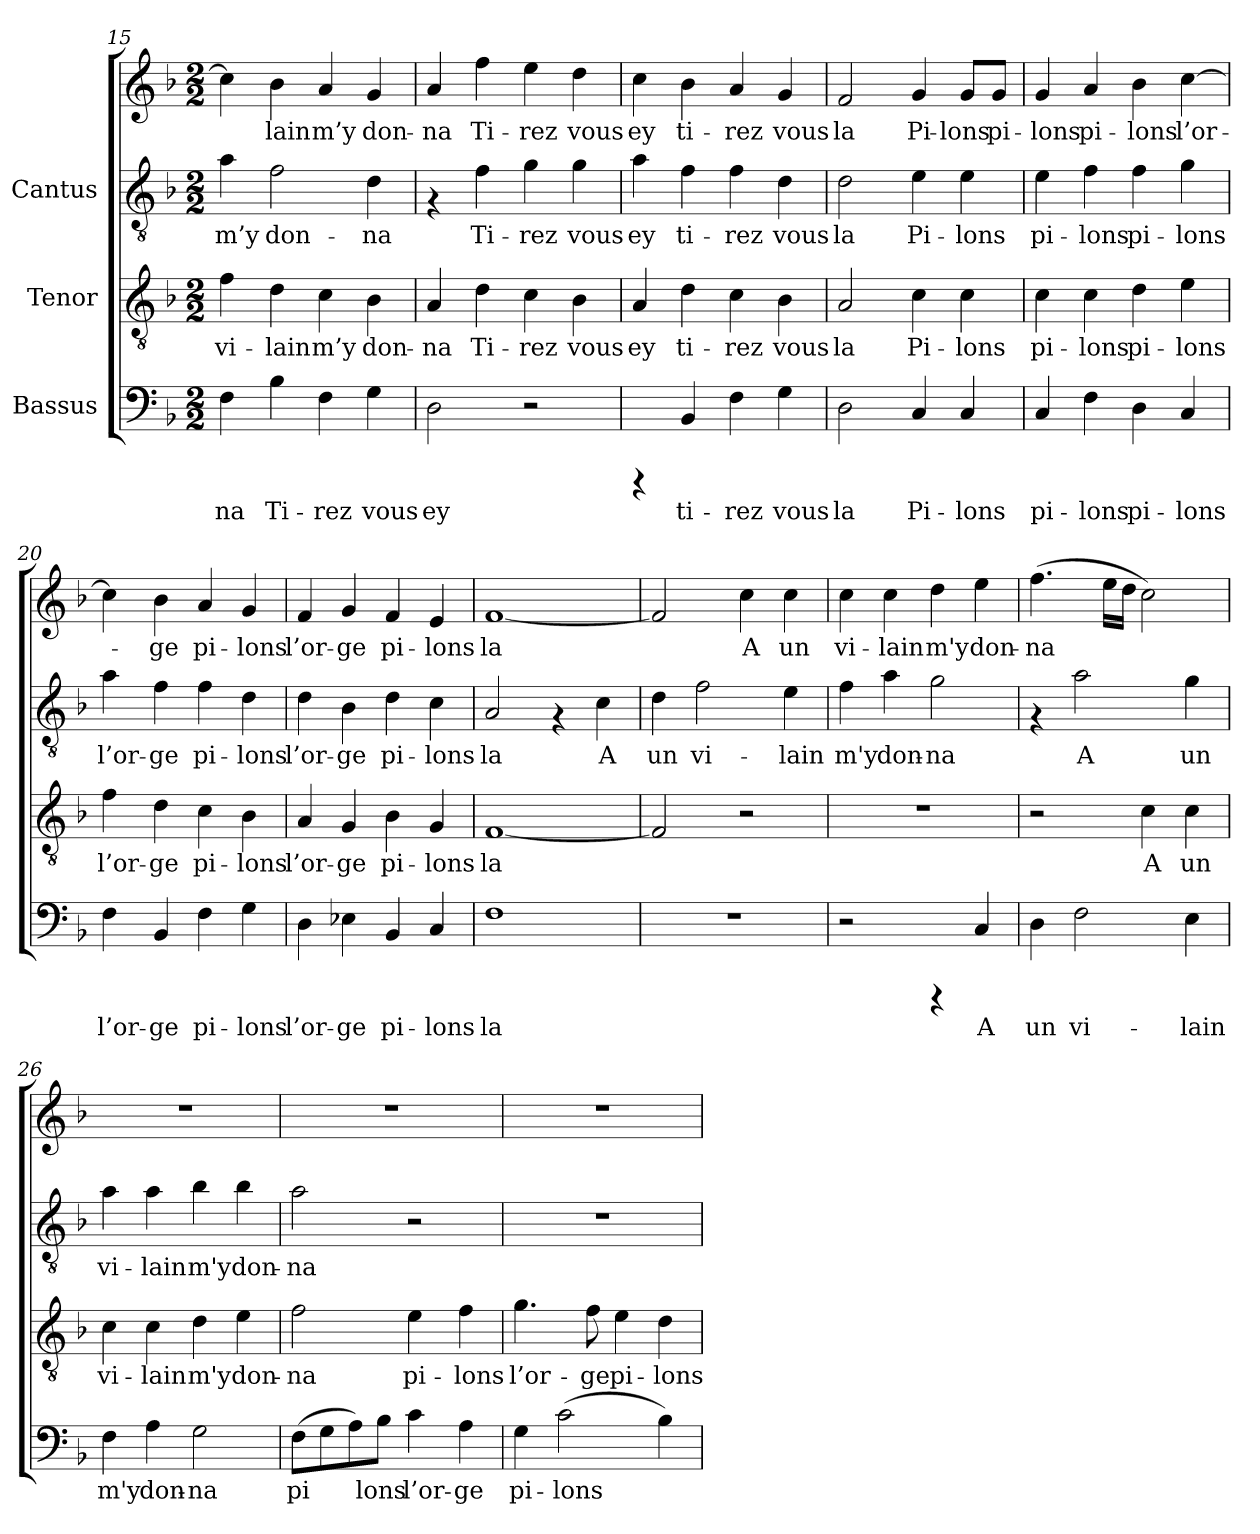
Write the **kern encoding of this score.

**kern	**text	**kern	**text	**kern	**text	**kern	**text
*part3	*part3	*part2	*part2	*part1	*part1	*part1	*part1
*staff4	*staff4	*staff3	*staff3	*staff2	*staff2	*staff1	*staff1
*I"Bassus	*	*I"Tenor	*	*I"Cantus	*	*	*
*clefF4	*	*clefGv2	*	*clefGv2	*	*clefG2	*
*k[b-]	*	*k[b-]	*	*k[b-]	*	*k[b-]	*
*F:	*	*F:	*	*F:	*	*F:	*
*M2/2	*	*M2/2	*	*M2/2	*	*M2/2	*
=15	=15	=15	=15	=15	=15	=15	=15
!	!LO:LY:b:cj	!	!LO:LY:b:cj	!	!LO:LY:b:cj	!	!LO:LY:b:cj
4F\	-na	4f\	vi-	4a\	-m’y	4cc\]	.
!	!LO:LY:b:cj	!	!LO:LY:b:cj	!	!LO:LY:b:cj	!	!LO:LY:b:cj
4B-\	Ti-	4d\	-lain	2f\	don-	4b-\	lain
!	!LO:LY:b:cj	!	!LO:LY:b:cj	!	!	!	!LO:LY:b:cj
4F\	-rez	4c\	m’y	.	.	4a/	m’y
!	!LO:LY:b:cj	!	!LO:LY:b:cj	!	!LO:LY:b:cj	!	!LO:LY:b:cj
4G\	vous	4B-\	don-	4d\	-na	4g/	don-
=16	=16	=16	=16	=16	=16	=16	=16
!	!LO:LY:b:cj	!	!LO:LY:b:cj	!	!	!	!LO:LY:b:cj
2D\	ey	4A/	-na	4rF	.	4a/	na
!	!	!	!LO:LY:b:cj	!	!LO:LY:b:cj	!	!LO:LY:b:cj
.	.	4d\	Ti-	4f\	Ti-	4ff\	Ti-
!	!	!	!LO:LY:b:cj	!	!LO:LY:b:cj	!	!LO:LY:b:cj
2r	.	4c\	-rez	4g\	-rez	4ee\	-rez
!	!	!	!LO:LY:b:cj	!	!LO:LY:b:cj	!	!LO:LY:b:cj
.	.	4B-\	vous	4g\	vous	4dd\	vous
=17	=17	=17	=17	=17	=17	=17	=17
!	!	!	!LO:LY:b:cj	!	!LO:LY:b:cj	!	!LO:LY:b:cj
4rCCC	.	4A/	ey	4a\	ey	4cc\	ey
!	!LO:LY:b:cj	!	!LO:LY:b:cj	!	!LO:LY:b:cj	!	!LO:LY:b:cj
4BB-/	ti-	4d\	ti-	4f\	ti-	4b-\	ti-
!	!LO:LY:b:cj	!	!LO:LY:b:cj	!	!LO:LY:b:cj	!	!LO:LY:b:cj
4F\	-rez	4c\	-rez	4f\	-rez	4a/	-rez
!	!LO:LY:b:cj	!	!LO:LY:b:cj	!	!LO:LY:b:cj	!	!LO:LY:b:cj
4G\	vous	4B-\	vous	4d\	vous	4g/	vous
=18	=18	=18	=18	=18	=18	=18	=18
!	!LO:LY:b:cj	!	!LO:LY:b:cj	!	!LO:LY:b:cj	!	!LO:LY:b:cj
2D\	la	2A/	la	2d\	-la	2f/	la
!	!LO:LY:b:cj	!	!LO:LY:b:cj	!	!LO:LY:b:cj	!	!LO:LY:b:cj
4C/	Pi-	4c\	Pi-	4e\	Pi-	4g/	Pi-
!	!LO:LY:b:cj	!	!LO:LY:b:cj	!	!LO:LY:b:cj	!	!LO:LY:b:cj
4C/	-lons	4c\	-lons	4e\	-lons	8g/L	-lons
!	!	!	!	!	!	!	!LO:LY:b:cj
.	.	.	.	.	.	8g/J	pi-
!!LO:LB:g=z
=19	=19	=19	=19	=19	=19	=19	=19
!	!LO:LY:b:cj	!	!LO:LY:b:cj	!	!LO:LY:b:cj	!	!LO:LY:b:cj
4C/	pi-	4c\	pi-	4e\	-pi-	4g/	lons
!	!LO:LY:b:cj	!	!LO:LY:b:cj	!	!LO:LY:b:cj	!	!LO:LY:b:cj
4F\	-lons	4c\	-lons	4f\	-lons	4a/	pi-
!	!LO:LY:b:cj	!	!LO:LY:b:cj	!	!LO:LY:b:cj	!	!LO:LY:b:cj
4D\	pi-	4d\	pi-	4f\	pi-	4b-\	-lons
!	!LO:LY:b:cj	!	!LO:LY:b:cj	!	!LO:LY:b:cj	!	!LO:LY:b:cj
4C/	-lons	4e\	-lons	4g\	-lons	[>4cc\	l’or-
=20	=20	=20	=20	=20	=20	=20	=20
!	!LO:LY:b:cj	!	!LO:LY:b:cj	!	!LO:LY:b:cj	!	!LO:LY:b:cj
4F\	l’or-	4f\	l’or-	4a\	l’or-	4cc\]	.
!	!LO:LY:b:cj	!	!LO:LY:b:cj	!	!LO:LY:b:cj	!	!LO:LY:b:cj
4BB-/	-ge	4d\	-ge	4f\	-ge	4b-\	ge
!	!LO:LY:b:cj	!	!LO:LY:b:cj	!	!LO:LY:b:cj	!	!LO:LY:b:cj
4F\	pi-	4c\	pi-	4f\	pi-	4a/	pi-
!	!LO:LY:b:cj	!	!LO:LY:b:cj	!	!LO:LY:b:cj	!	!LO:LY:b:cj
4G\	-lons	4B-\	-lons	4d\	-lons	4g/	-lons
=21	=21	=21	=21	=21	=21	=21	=21
!	!LO:LY:b:cj	!	!LO:LY:b:cj	!	!LO:LY:b:cj	!	!LO:LY:b:cj
4D\	l’or-	4A/	l’or-	4d\	l’or-	4f/	l’or-
!	!LO:LY:b:cj	!	!LO:LY:b:cj	!	!LO:LY:b:cj	!	!LO:LY:b:cj
4E-X\	-ge	4G/	-ge	4B-\	-ge	4g/	-ge
!	!LO:LY:b:cj	!	!LO:LY:b:cj	!	!LO:LY:b:cj	!	!LO:LY:b:cj
4BB-/	pi-	4B-\	pi-	4d\	pi-	4f/	pi-
!	!LO:LY:b:cj	!	!LO:LY:b:cj	!	!LO:LY:b:cj	!	!LO:LY:b:cj
4C/	-lons	4G/	-lons	4c\	-lons	4e/	-lons
=22	=22	=22	=22	=22	=22	=22	=22
!	!LO:LY:b:cj	!	!LO:LY:b:cj	!	!LO:LY:b:cj	!	!LO:LY:b:cj
1F	la	[<1F	la	2A/	la	[<1f	la
.	.	.	.	4rF	.	.	.
!	!	!	!	!	!LO:LY:b:cj	!	!
.	.	.	.	4c\	A	.	.
=23	=23	=23	=23	=23	=23	=23	=23
!	!	!	!	!	!LO:LY:b:cj	!	!LO:LY:b:cj
1r	.	2F/]	.	4d\	un	2f/]	.
!	!	!	!	!	!LO:LY:b:cj	!	!
.	.	.	.	2f\	vi-	.	.
!	!	!	!	!	!	!	!LO:LY:b:cj
.	.	2r	.	.	.	4cc\	A
!	!	!	!	!	!LO:LY:b:cj	!	!LO:LY:b:cj
.	.	.	.	4e\	-lain	4cc\	un
!!LO:LB:g=z
=24	=24	=24	=24	=24	=24	=24	=24
!	!	!	!	!	!LO:LY:b:cj	!	!LO:LY:b:cj
2r	.	1r	.	4f\	-m'y	4cc\	vi-
!	!	!	!	!	!LO:LY:b:cj	!	!LO:LY:b:cj
.	.	.	.	4a\	don-	4cc\	-lain
!	!	!	!	!	!LO:LY:b:cj	!	!LO:LY:b:cj
4rCCC	.	.	.	2g\	-na	4dd\	m'y
!	!LO:LY:b:cj	!	!	!	!	!	!LO:LY:b:cj
4C/	A	.	.	.	.	4ee\	don-
=25	=25	=25	=25	=25	=25	=25	=25
!	!LO:LY:b:cj	!	!	!	!	!	!LO:LY:b:cj
4D\	un	2r	.	4rF	.	(>4.ff\	na
!	!LO:LY:b:cj	!	!	!	!LO:LY:b:cj	!	!
2F\	vi-	.	.	2a\	A	.	.
!	!	!	!	!	!	!	!LO:LY:b:cj
.	.	.	.	.	.	16ee\L	.
!	!	!	!	!	!	!	!LO:LY:b:cj
.	.	.	.	.	.	16dd\J	.
!	!	!	!LO:LY:b:cj	!	!	!	!LO:LY:b:cj
.	.	4c\	A	.	.	2cc\)	.
!	!LO:LY:b:cj	!	!LO:LY:b:cj	!	!LO:LY:b:cj	!	!
4E\	-lain	4c\	un	4g\	un	.	.
=26	=26	=26	=26	=26	=26	=26	=26
!	!LO:LY:b:cj	!	!LO:LY:b:cj	!	!LO:LY:b:cj	!	!
4F\	m'y	4c\	vi-	4a\	vi-	1r	.
!	!LO:LY:b:cj	!	!LO:LY:b:cj	!	!LO:LY:b:cj	!	!
4A\	don-	4c\	-lain	4a\	-lain	.	.
!	!LO:LY:b:cj	!	!LO:LY:b:cj	!	!LO:LY:b:cj	!	!
2G\	-na	4d\	m'y	4b-\	m'y	.	.
!	!	!	!LO:LY:b:cj	!	!LO:LY:b:cj	!	!
.	.	4e\	don-	4b-\	don-	.	.
=27	=27	=27	=27	=27	=27	=27	=27
!	!LO:LY:b:cj	!	!LO:LY:b:cj	!	!LO:LY:b:cj	!	!
(>8F\L	pi-	2f\	-na	2a\	-na	1r	.
!	!LO:LY:b:cj	!	!	!	!	!	!
8G\	-	.	.	.	.	.	.
!	!LO:LY:b:cj	!	!	!	!	!	!
8A\)	.	.	.	.	.	.	.
!	!LO:LY:b:cj	!	!	!	!	!	!
8B-\J	lons	.	.	.	.	.	.
!	!LO:LY:b:cj	!	!LO:LY:b:cj	!	!	!	!
4c\	l’or-	4e\	pi-	2r	.	.	.
!	!LO:LY:b:cj	!	!LO:LY:b:cj	!	!	!	!
4A\	-ge	4f\	-lons	.	.	.	.
!!LO:PB:g=z
=28	=28	=28	=28	=28	=28	=28	=28
!	!LO:LY:b:cj	!	!LO:LY:b:cj	!	!	!	!
4G\	pi-	4.g\	l’or-	1r	.	1r	.
!	!LO:LY:b:cj	!	!	!	!	!	!
(>2c\	-lons	.	.	.	.	.	.
!	!	!	!LO:LY:b:cj	!	!	!	!
.	.	8f\	-ge	.	.	.	.
!	!	!	!LO:LY:b:cj	!	!	!	!
.	.	4e\	pi-	.	.	.	.
!	!LO:LY:b:cj	!	!LO:LY:b:cj	!	!	!	!
4B-\)	.	4d\	-lons	.	.	.	.
=	=	=	=	=	=	=	=
*-	*-	*-	*-	*-	*-	*-	*-
